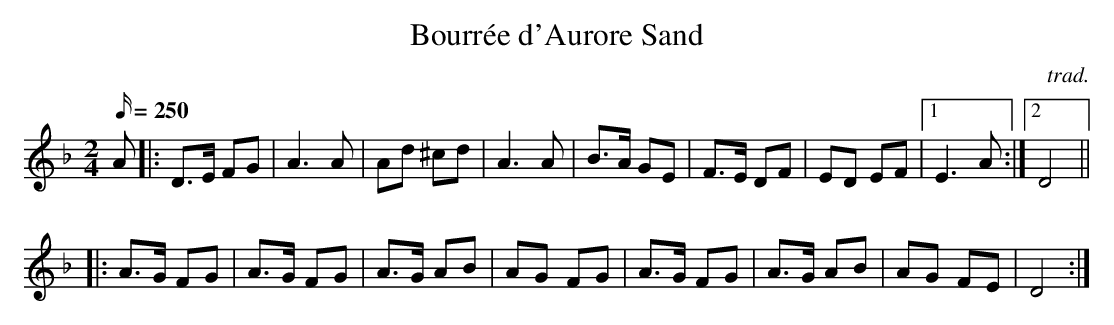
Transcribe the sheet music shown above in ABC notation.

X:1
T:Bourrée d'Aurore Sand
C:trad.
M:2/4
Q:250
L:1/8
K:Dm
A|:D>E FG|A3 A|Ad ^cd|A3 A|B>A GE|F>E DF|ED EF|1E3A:|2D4||
|:A>G FG|A>G FG|A>G AB|AG FG|A>G FG|A>G AB|AG FE|D4:|
